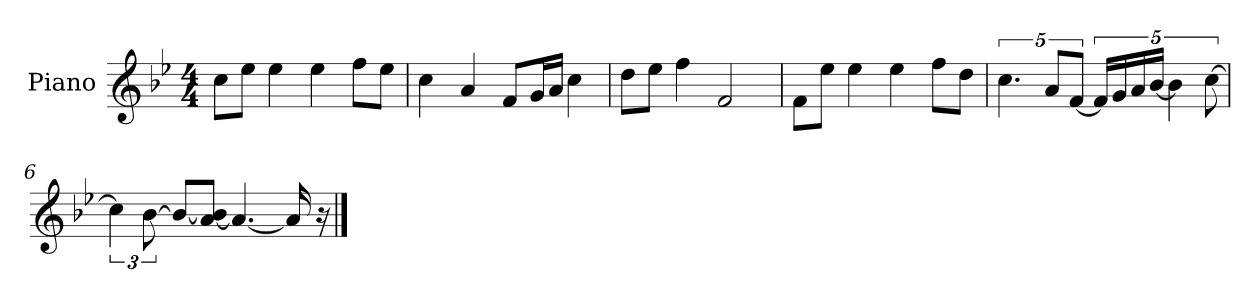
**kern
*part1
*staff1
*I"Piano
*I'P-no
*clefG2
*k[b-e-]
*M4/4
*MM90
=1
8cc\L
8ee-\J
4ee-\
4ee-\
8ff\L
8ee-\J
=2
4cc\
4a/
8f/L
16g/L
16a/JJ
4cc\
=3
8dd\L
8ee-\J
4ff\
2f/
=4
8f\L
8ee-\J
4ee-\
4ee-\
8ff\L
8dd\J
=5
5.cc\
10a/L
[10f/J
20f/LL]
20g/
20a/
[20b-/JJ
5b-\]
[10cc\
!!LO:LB:g=z
=6
6cc\]
[12b-\
8b-/L_
[8a/ 8b-/]J
4.a/_
16a/]
16r
==
*-
